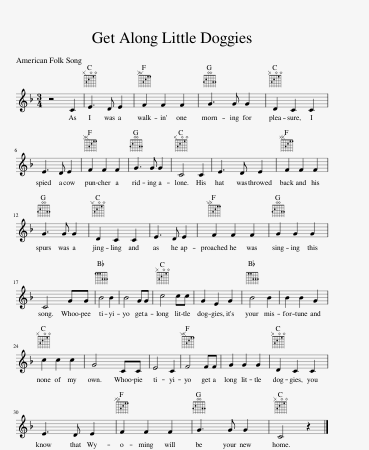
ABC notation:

X:1
L:1/8
M:3/4
I:linebreak $
K:F
V:1 treble
V:1
 z4 C2 | E3 D E2 | F2 F2 F2 | G3 G G2 | D2 C2 C2 |$ %5
 E3 D E2 | F2 F2 F2 | G3 G G2 | C4 C2 | E3 D E2 | %10
 F2 F2 F2 |$ G3 G G2 | D2 C2 C2 | E3 D E2 | F2 F2 F2 | %15
 G2 G2 G2 |$ C4 GG | B4 B2 | B4 GG | c4 cc | %20
 G2 E2 G2 | B4 B2 | B2 B2 G2 |$ c2 c2 c2 | G4 CC | %25
 E4 C2 | F4 FF | G2 G2 G2 | D2 C2 C2 |$ E3 D E2 | %30
 F2 F2 F2 | G3 G G2 | C4 z2 |] %33
